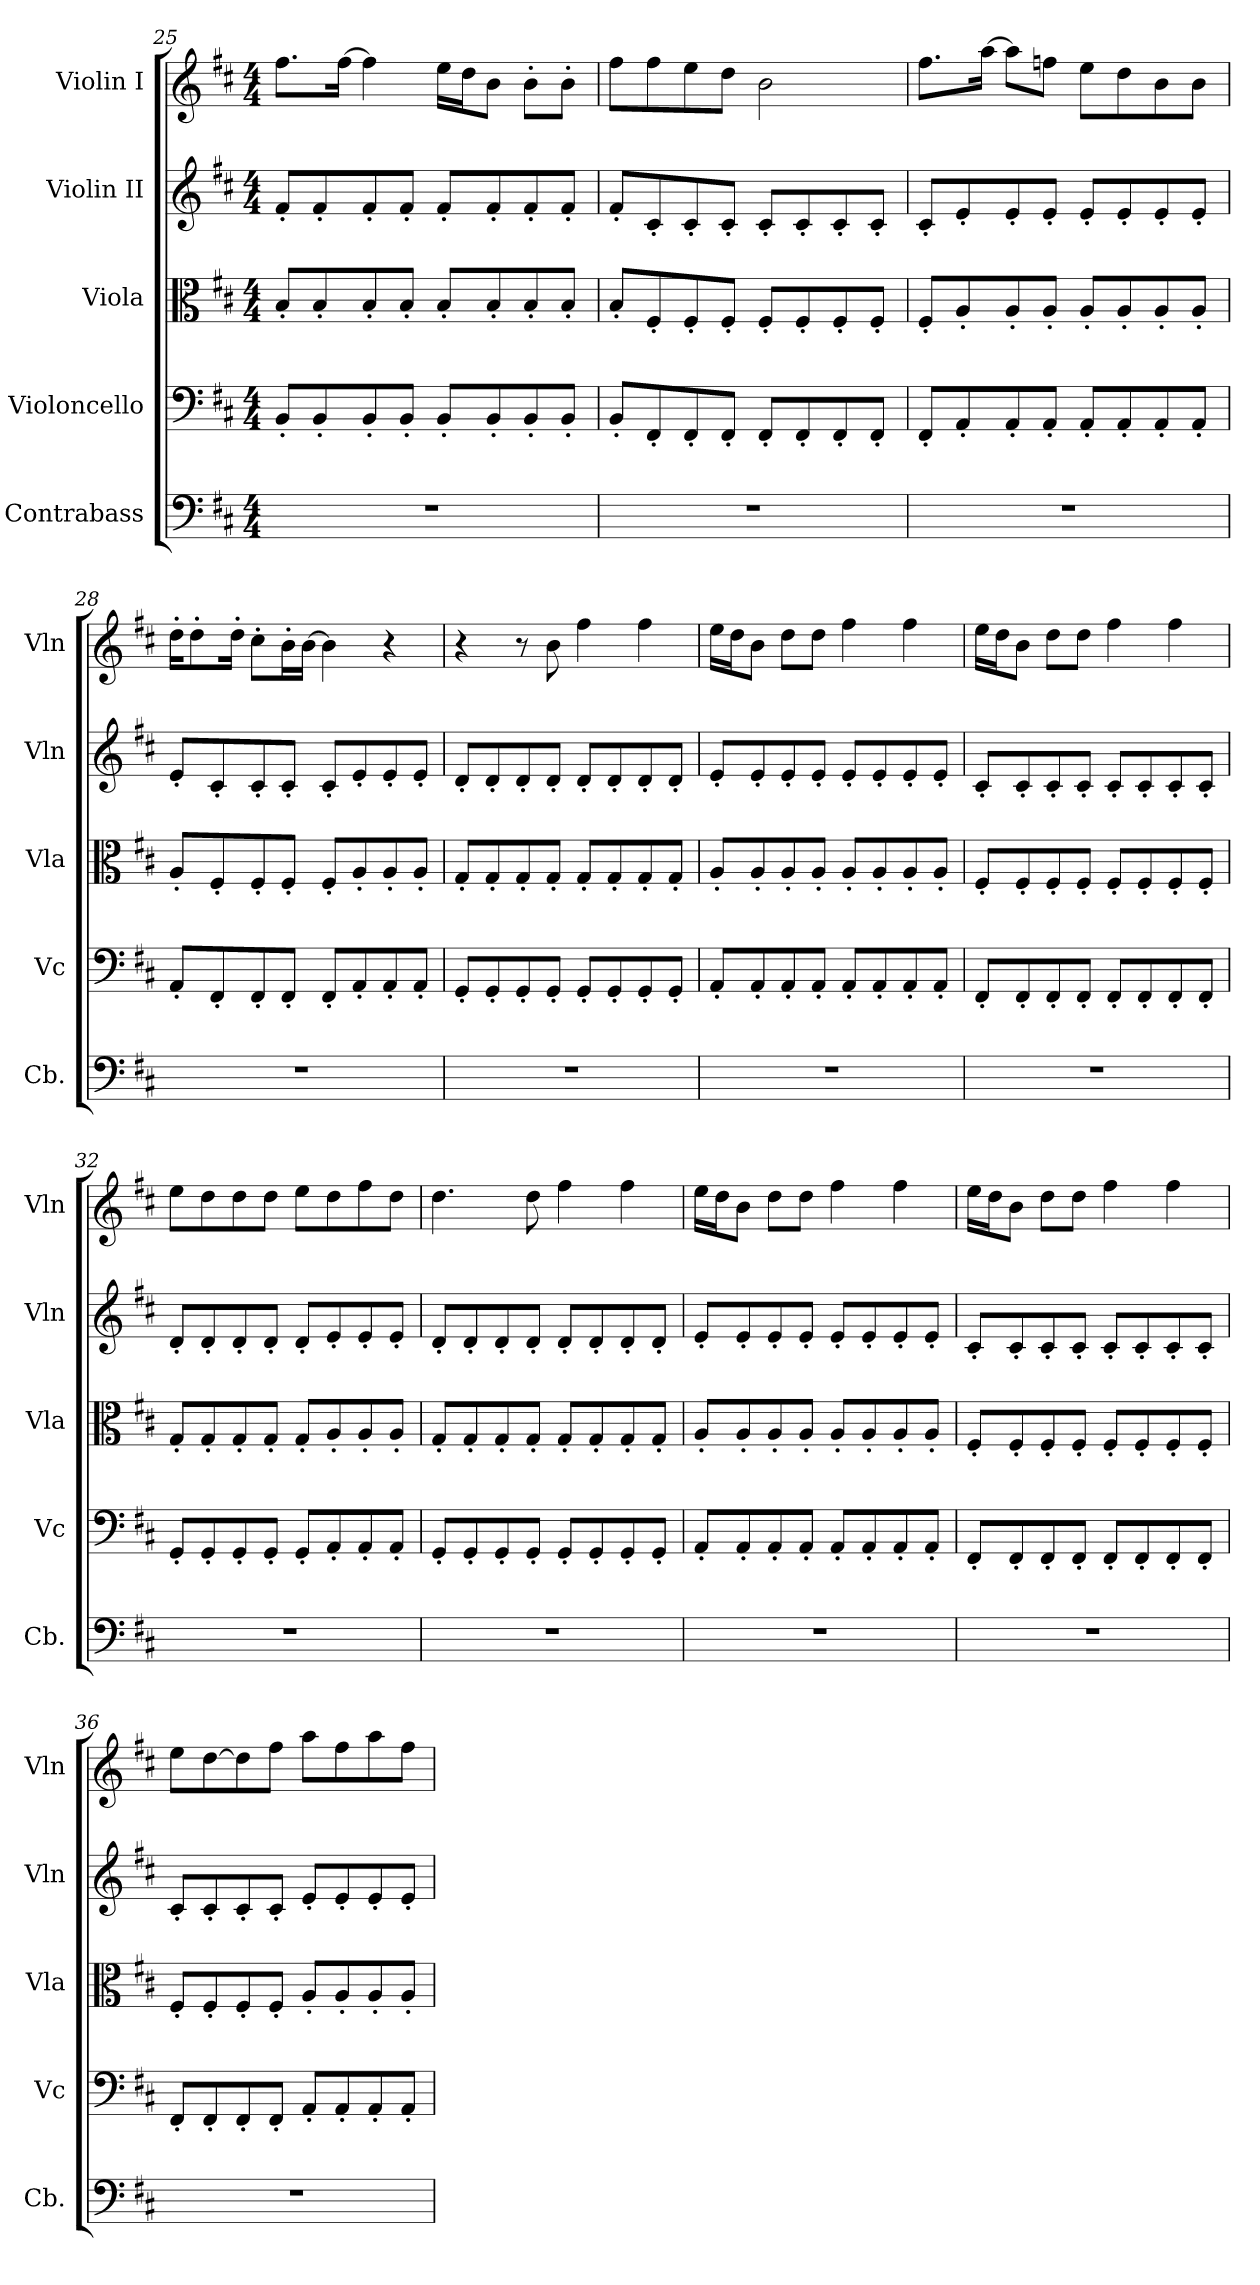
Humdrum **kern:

**kern	**kern	**kern	**kern	**kern
*part5	*part4	*part3	*part2	*part1
*staff5	*staff4	*staff3	*staff2	*staff1
*I"Contrabass	*I"Violoncello	*I"Viola	*I"Violin II	*I"Violin I
*I'Cb.	*I'Vc	*I'Vla	*I'Vln	*I'Vln
!!LO:LB:g=z
*clefF4	*clefF4	*clefC3	*clefG2	*clefG2
*ITrd7c12	*	*	*	*
*k[f#c#]	*k[f#c#]	*k[f#c#]	*k[f#c#]	*k[f#c#]
*M4/4	*M4/4	*M4/4	*M4/4	*M4/4
=25	=25	=25	=25	=25
1r	8BB'/L	8B'/L	8f#'/L	8.ff#\L
.	8BB'/	8B'/	8f#'/	.
.	.	.	.	[16ff#\Jk
.	8BB'/	8B'/	8f#'/	4ff#\]
.	8BB'/J	8B'/J	8f#'/J	.
.	8BB'/L	8B'/L	8f#'/L	16ee\LL
.	.	.	.	16dd\J
.	8BB'/	8B'/	8f#'/	8b\J
.	8BB'/	8B'/	8f#'/	8b'\L
.	8BB'/J	8B'/J	8f#'/J	8b'\J
=26	=26	=26	=26	=26
1r	8BB'/L	8B'/L	8f#'/L	8ff#\L
.	8FF#'/	8F#'/	8c#'/	8ff#\
.	8FF#'/	8F#'/	8c#'/	8ee\
.	8FF#'/J	8F#'/J	8c#'/J	8dd\J
.	8FF#'/L	8F#'/L	8c#'/L	2b\
.	8FF#'/	8F#'/	8c#'/	.
.	8FF#'/	8F#'/	8c#'/	.
.	8FF#'/J	8F#'/J	8c#'/J	.
=27	=27	=27	=27	=27
1r	8FF#'/L	8F#'/L	8c#'/L	8.ff#\L
.	8AA'/	8A'/	8e'/	.
.	.	.	.	[16aa\Jk
.	8AA'/	8A'/	8e'/	8aa\L]
.	8AA'/J	8A'/J	8e'/J	8ffn\J
.	8AA'/L	8A'/L	8e'/L	8ee\L
.	8AA'/	8A'/	8e'/	8dd\
.	8AA'/	8A'/	8e'/	8b\
.	8AA'/J	8A'/J	8e'/J	8b\J
=28	=28	=28	=28	=28
1r	8AA'/L	8A'/L	8e'/L	16dd'\KL
.	.	.	.	8dd'\
.	8FF#'/	8F#'/	8c#'/	.
.	.	.	.	16dd'\Jk
.	8FF#'/	8F#'/	8c#'/	8cc#'\L
.	8FF#'/J	8F#'/J	8c#'/J	16b'\L
.	.	.	.	[16b\JJ
.	8FF#'/L	8F#'/L	8c#'/L	4b\]
.	8AA'/	8A'/	8e'/	.
.	8AA'/	8A'/	8e'/	4r
.	8AA'/J	8A'/J	8e'/J	.
!!LO:PB:g=z
=29	=29	=29	=29	=29
1r	8GG'/L	8G'/L	8d'/L	4r
.	8GG'/	8G'/	8d'/	.
.	8GG'/	8G'/	8d'/	8r
.	8GG'/J	8G'/J	8d'/J	8b\
.	8GG'/L	8G'/L	8d'/L	4ff#\
.	8GG'/	8G'/	8d'/	.
.	8GG'/	8G'/	8d'/	4ff#\
.	8GG'/J	8G'/J	8d'/J	.
=30	=30	=30	=30	=30
1r	8AA'/L	8A'/L	8e'/L	16ee\LL
.	.	.	.	16dd\J
.	8AA'/	8A'/	8e'/	8b\J
.	8AA'/	8A'/	8e'/	8dd\L
.	8AA'/J	8A'/J	8e'/J	8dd\J
.	8AA'/L	8A'/L	8e'/L	4ff#\
.	8AA'/	8A'/	8e'/	.
.	8AA'/	8A'/	8e'/	4ff#\
.	8AA'/J	8A'/J	8e'/J	.
=31	=31	=31	=31	=31
1r	8FF#'/L	8F#'/L	8c#'/L	16ee\LL
.	.	.	.	16dd\J
.	8FF#'/	8F#'/	8c#'/	8b\J
.	8FF#'/	8F#'/	8c#'/	8dd\L
.	8FF#'/J	8F#'/J	8c#'/J	8dd\J
.	8FF#'/L	8F#'/L	8c#'/L	4ff#\
.	8FF#'/	8F#'/	8c#'/	.
.	8FF#'/	8F#'/	8c#'/	4ff#\
.	8FF#'/J	8F#'/J	8c#'/J	.
=32	=32	=32	=32	=32
1r	8GG'/L	8G'/L	8d'/L	8ee\L
.	8GG'/	8G'/	8d'/	8dd\
.	8GG'/	8G'/	8d'/	8dd\
.	8GG'/J	8G'/J	8d'/J	8dd\J
.	8GG'/L	8G'/L	8d'/L	8ee\L
.	8AA'/	8A'/	8e'/	8dd\
.	8AA'/	8A'/	8e'/	8ff#\
.	8AA'/J	8A'/J	8e'/J	8dd\J
!!LO:LB:g=z
=33	=33	=33	=33	=33
1r	8GG'/L	8G'/L	8d'/L	4.dd\
.	8GG'/	8G'/	8d'/	.
.	8GG'/	8G'/	8d'/	.
.	8GG'/J	8G'/J	8d'/J	8dd\
.	8GG'/L	8G'/L	8d'/L	4ff#\
.	8GG'/	8G'/	8d'/	.
.	8GG'/	8G'/	8d'/	4ff#\
.	8GG'/J	8G'/J	8d'/J	.
=34	=34	=34	=34	=34
1r	8AA'/L	8A'/L	8e'/L	16ee\LL
.	.	.	.	16dd\J
.	8AA'/	8A'/	8e'/	8b\J
.	8AA'/	8A'/	8e'/	8dd\L
.	8AA'/J	8A'/J	8e'/J	8dd\J
.	8AA'/L	8A'/L	8e'/L	4ff#\
.	8AA'/	8A'/	8e'/	.
.	8AA'/	8A'/	8e'/	4ff#\
.	8AA'/J	8A'/J	8e'/J	.
=35	=35	=35	=35	=35
1r	8FF#'/L	8F#'/L	8c#'/L	16ee\LL
.	.	.	.	16dd\J
.	8FF#'/	8F#'/	8c#'/	8b\J
.	8FF#'/	8F#'/	8c#'/	8dd\L
.	8FF#'/J	8F#'/J	8c#'/J	8dd\J
.	8FF#'/L	8F#'/L	8c#'/L	4ff#\
.	8FF#'/	8F#'/	8c#'/	.
.	8FF#'/	8F#'/	8c#'/	4ff#\
.	8FF#'/J	8F#'/J	8c#'/J	.
=36	=36	=36	=36	=36
1r	8FF#'/L	8F#'/L	8c#'/L	8ee\L
.	8FF#'/	8F#'/	8c#'/	[8dd\
.	8FF#'/	8F#'/	8c#'/	8dd\]
.	8FF#'/J	8F#'/J	8c#'/J	8ff#\J
.	8AA'/L	8A'/L	8e'/L	8aa\L
.	8AA'/	8A'/	8e'/	8ff#\
.	8AA'/	8A'/	8e'/	8aa\
.	8AA'/J	8A'/J	8e'/J	8ff#\J
=	=	=	=	=
*-	*-	*-	*-	*-
